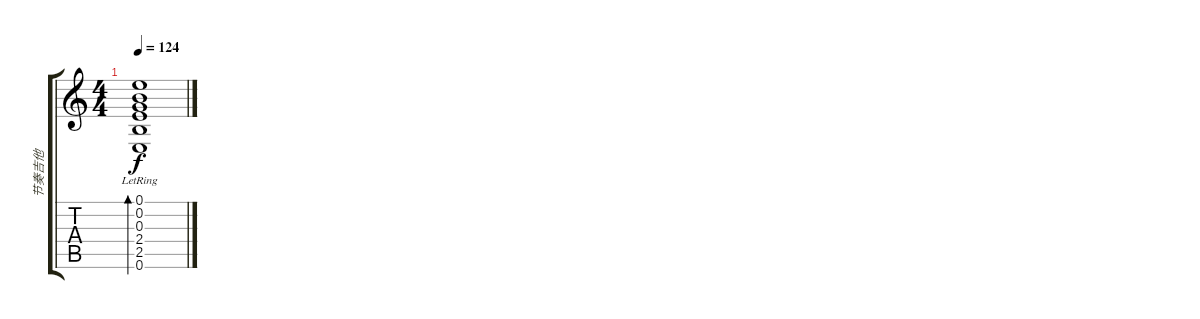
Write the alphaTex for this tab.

\track ("节奏吉他" "节奏吉他") {instrument acousticguitarsteel}
\staff {score tabs}
\tuning (E4 B3 G3 D3 A2 E2) {hide}
\ts (4 4)
\tempo 124
\clef g2
\ks c
(0.1{lr} 0.2{lr} 0.3{lr} 2.4{lr} 2.5{lr} 0.6{lr}).1{bd 30 dy f}
